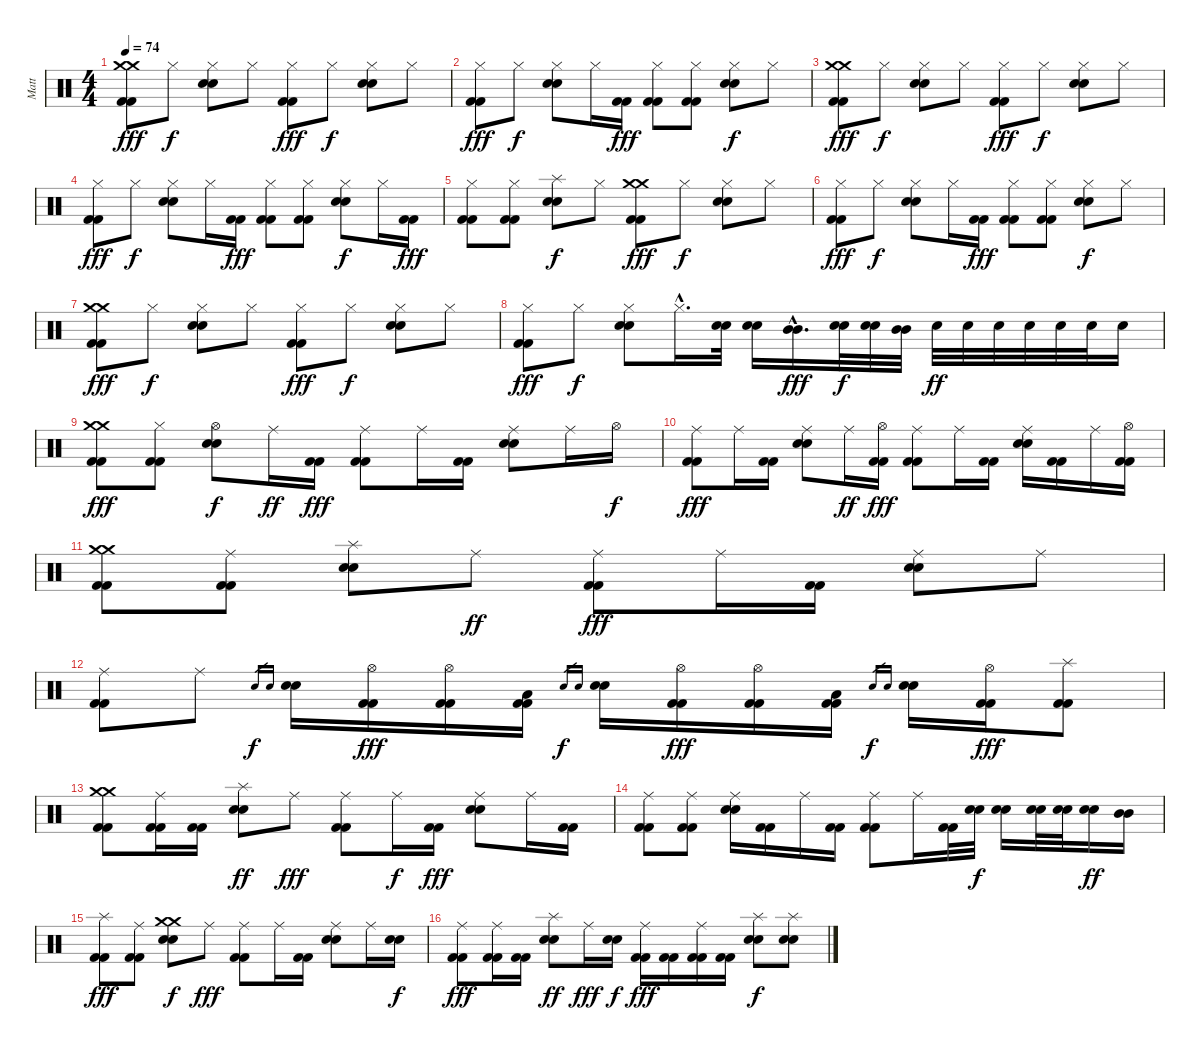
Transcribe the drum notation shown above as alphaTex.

\track ("Matt" "Matt") {instrument percussion}
\staff {score}
\articulation defaults
\ts (4 4)
\tempo 74
\clef neutral
\ks c
("Crash medium (hit)" "Crash medium (hit)" "Kick (hit) 2" "Kick (hit) 2").8{dy fff} "Hi-Hat (closed)".8{dy f} ("Hi-Hat (closed)" "Electric Snare (hit)" "Electric Snare (hit)").8 "Hi-Hat (closed)".8 ("Hi-Hat (closed)" "Kick (hit) 2" "Kick (hit) 2").8{dy fff} "Hi-Hat (closed)".8{dy f} ("Hi-Hat (closed)" "Electric Snare (hit)" "Electric Snare (hit)").8 "Hi-Hat (closed)".8 |
("Hi-Hat (closed)" "Kick (hit) 2" "Kick (hit) 2").8{dy fff} "Hi-Hat (closed)".8{dy f} ("Hi-Hat (closed)" "Electric Snare (hit)" "Electric Snare (hit)").8 "Hi-Hat (closed)".16 ("Kick (hit) 2" "Kick (hit) 2").16{dy fff} ("Hi-Hat (closed)" "Kick (hit) 2" "Kick (hit) 2").8 ("Hi-Hat (closed)" "Kick (hit) 2" "Kick (hit) 2").8 ("Hi-Hat (closed)" "Electric Snare (hit)" "Electric Snare (hit)").8{dy f} "Hi-Hat (closed)".8 |
("Crash medium (hit)" "Crash medium (hit)" "Kick (hit) 2" "Kick (hit) 2").8{dy fff} "Hi-Hat (closed)".8{dy f} ("Hi-Hat (closed)" "Electric Snare (hit)" "Electric Snare (hit)").8 "Hi-Hat (closed)".8 ("Hi-Hat (closed)" "Kick (hit) 2" "Kick (hit) 2").8{dy fff} "Hi-Hat (closed)".8{dy f} ("Hi-Hat (closed)" "Electric Snare (hit)" "Electric Snare (hit)").8 "Hi-Hat (closed)".8 |
("Hi-Hat (closed)" "Kick (hit) 2" "Kick (hit) 2").8{dy fff} "Hi-Hat (closed)".8{dy f} ("Hi-Hat (closed)" "Electric Snare (hit)" "Electric Snare (hit)").8 "Hi-Hat (closed)".16 ("Kick (hit) 2" "Kick (hit) 2").16{dy fff} ("Hi-Hat (closed)" "Kick (hit) 2" "Kick (hit) 2").8 ("Hi-Hat (closed)" "Kick (hit) 2" "Kick (hit) 2").8 ("Hi-Hat (closed)" "Electric Snare (hit)" "Electric Snare (hit)").8{dy f} "Hi-Hat (closed)".16 ("Kick (hit) 2" "Kick (hit) 2").16{dy fff} |
("Hi-Hat (closed)" "Kick (hit) 2" "Kick (hit) 2").8 ("Hi-Hat (closed)" "Kick (hit) 2" "Kick (hit) 2").8 ("Splash (hit)" "Electric Snare (hit)" "Electric Snare (hit)").8{dy f} "Hi-Hat (closed)".8 ("Crash medium (hit)" "Crash medium (hit)" "Kick (hit) 2" "Kick (hit) 2").8{dy fff} "Hi-Hat (closed)".8{dy f} ("Hi-Hat (closed)" "Electric Snare (hit)" "Electric Snare (hit)").8 "Hi-Hat (closed)".8 |
("Hi-Hat (closed)" "Kick (hit) 2" "Kick (hit) 2").8{dy fff} "Hi-Hat (closed)".8{dy f} ("Hi-Hat (closed)" "Electric Snare (hit)" "Electric Snare (hit)").8 "Hi-Hat (closed)".16 ("Kick (hit) 2" "Kick (hit) 2").16{dy fff} ("Hi-Hat (closed)" "Kick (hit) 2" "Kick (hit) 2").8 ("Hi-Hat (closed)" "Kick (hit) 2" "Kick (hit) 2").8 ("Hi-Hat (closed)" "Electric Snare (hit)" "Electric Snare (hit)").8{dy f} "Hi-Hat (closed)".8 |
("Crash medium (hit)" "Crash medium (hit)" "Kick (hit) 2" "Kick (hit) 2").8{dy fff} "Hi-Hat (closed)".8{dy f} ("Hi-Hat (closed)" "Electric Snare (hit)" "Electric Snare (hit)").8 "Hi-Hat (closed)".8 ("Hi-Hat (closed)" "Kick (hit) 2" "Kick (hit) 2").8{dy fff} "Hi-Hat (closed)".8{dy f} ("Hi-Hat (closed)" "Electric Snare (hit)" "Electric Snare (hit)").8 "Hi-Hat (closed)".8 |
("Hi-Hat (closed)" "Kick (hit) 2" "Kick (hit) 2").8{dy fff} "Hi-Hat (closed)".8{dy f} ("Hi-Hat (closed)" "Electric Snare (hit)" "Electric Snare (hit)").8 "Hi-Hat (closed)"{hac}.16{d} ("Electric Snare (hit)" "Electric Snare (hit)").32 ("Electric Snare (hit)" "Electric Snare (hit)").16 ("Mid Tom (hit)"{hac} "Mid Tom (hit)"{hac}).16{d dy fff} ("Electric Snare (hit)" "Electric Snare (hit)").32{dy f} ("Electric Snare (hit)" "Electric Snare (hit)").32 ("Mid Tom (hit)" "Mid Tom (hit)").32 "Electric Snare (hit)".32{dy ff} "Electric Snare (hit)".32 "Electric Snare (hit)".32 "Electric Snare (hit)".32 "Electric Snare (hit)".32 "Electric Snare (hit)".32 "Electric Snare (hit)".16 |
("Crash medium (hit)" "Crash medium (hit)" "Kick (hit) 2" "Kick (hit) 2").8{dy fff} ("Hi-Hat (closed)" "Kick (hit) 2" "Kick (hit) 2").8 ("Hi-Hat (open)" "Electric Snare (hit)" "Electric Snare (hit)").8{dy f} "Ride (middle)".16{dy ff} ("Kick (hit) 2" "Kick (hit) 2").16{dy fff} ("Ride (middle)" "Kick (hit) 2" "Kick (hit) 2").8 "Ride (middle)".16 ("Kick (hit) 2" "Kick (hit) 2").16 ("Ride (middle)" "Electric Snare (hit)" "Electric Snare (hit)").8 "Ride (middle)".16 "Hi-Hat (open)".16{dy f} |
("Ride (middle)" "Kick (hit) 2" "Kick (hit) 2").8{dy fff} "Ride (middle)".16 ("Kick (hit) 2" "Kick (hit) 2").16 ("Ride (middle)" "Electric Snare (hit)" "Electric Snare (hit)").8 "Ride (middle)".16{dy ff} ("Hi-Hat (open)" "Kick (hit) 2" "Kick (hit) 2").16{dy fff} ("Ride (middle)" "Kick (hit) 2" "Kick (hit) 2").8 "Ride (middle)".16 ("Kick (hit) 2" "Kick (hit) 2").16 ("Ride (middle)" "Electric Snare (hit)" "Electric Snare (hit)").16 ("Kick (hit) 2" "Kick (hit) 2").16 "Ride (middle)".16 ("Hi-Hat (open)" "Kick (hit) 2" "Kick (hit) 2").16 |
("Crash medium (hit)" "Crash medium (hit)" "Kick (hit) 2" "Kick (hit) 2").8 ("Ride (middle)" "Kick (hit) 2" "Kick (hit) 2").8 ("Splash (hit)" "Electric Snare (hit)" "Electric Snare (hit)").8 "Ride (middle)".8{dy ff} ("Ride (middle)" "Kick (hit) 2" "Kick (hit) 2").8{dy fff} "Ride (middle)".16 ("Kick (hit) 2" "Kick (hit) 2").16 ("Ride (middle)" "Electric Snare (hit)" "Electric Snare (hit)").8 "Ride (middle)".8 |
("Ride (middle)" "Kick (hit) 2" "Kick (hit) 2").8 "Ride (middle)".8 "Electric Snare (hit)".16{gr dy f} "Electric Snare (hit)".16{gr} ("Electric Snare (hit)" "Electric Snare (hit)").16 ("Hi-Hat (open)" "Kick (hit) 2" "Kick (hit) 2").16{dy fff} ("Hi-Hat (open)" "Kick (hit) 2" "Kick (hit) 2").16 ("Low Tom (hit)" "Kick (hit) 2" "Kick (hit) 2").16 "Electric Snare (hit)".16{gr dy f} "Electric Snare (hit)".16{gr} ("Electric Snare (hit)" "Electric Snare (hit)").16 ("Hi-Hat (open)" "Kick (hit) 2" "Kick (hit) 2").16{dy fff} ("Hi-Hat (open)" "Kick (hit) 2" "Kick (hit) 2").16 ("Low Tom (hit)" "Kick (hit) 2" "Kick (hit) 2").16 "Electric Snare (hit)".16{gr dy f} "Electric Snare (hit)".16{gr} ("Electric Snare (hit)" "Electric Snare (hit)").16 ("Hi-Hat (open)" "Kick (hit) 2" "Kick (hit) 2").16{dy fff} ("Splash (hit)" "Kick (hit) 2" "Kick (hit) 2").8 |
("Crash medium (hit)" "Crash medium (hit)" "Kick (hit) 2" "Kick (hit) 2").8 ("Ride (middle)" "Kick (hit) 2" "Kick (hit) 2").16 ("Kick (hit) 2" "Kick (hit) 2").16 ("Splash (hit)" "Electric Snare (hit)" "Electric Snare (hit)").8{dy ff} "Ride (middle)".8{dy fff} ("Ride (middle)" "Kick (hit) 2" "Kick (hit) 2").8 "Ride (middle)".16{dy f} ("Kick (hit) 2" "Kick (hit) 2").16{dy fff} ("Ride (middle)" "Electric Snare (hit)" "Electric Snare (hit)").8 "Ride (middle)".16 ("Kick (hit) 2" "Kick (hit) 2").16 |
("Ride (middle)" "Kick (hit) 2" "Kick (hit) 2").8 ("Ride (middle)" "Kick (hit) 2" "Kick (hit) 2").8 ("Ride (middle)" "Electric Snare (hit)" "Electric Snare (hit)").16 ("Kick (hit) 2" "Kick (hit) 2").16 "Ride (middle)".16 ("Kick (hit) 2" "Kick (hit) 2").16 ("Ride (middle)" "Kick (hit) 2" "Kick (hit) 2").8 "Ride (middle)".16 ("Kick (hit) 2" "Kick (hit) 2").32 ("Electric Snare (hit)" "Electric Snare (hit)").32{dy f} ("Electric Snare (hit)" "Electric Snare (hit)").16 ("Electric Snare (hit)" "Electric Snare (hit)").32 ("Electric Snare (hit)" "Electric Snare (hit)").32 ("Electric Snare (hit)" "Electric Snare (hit)").16{dy ff} ("Mid Tom (hit)" "Mid Tom (hit)").16 |
("Splash (hit)" "Kick (hit) 2" "Kick (hit) 2").8{dy fff} ("Ride (middle)" "Kick (hit) 2" "Kick (hit) 2").8 ("Crash medium (hit)" "Crash medium (hit)" "Electric Snare (hit)" "Electric Snare (hit)").8{dy f} "Ride (middle)".8{dy fff} ("Ride (middle)" "Kick (hit) 2" "Kick (hit) 2").8 "Ride (middle)".16 ("Kick (hit) 2" "Kick (hit) 2").16 ("Ride (middle)" "Electric Snare (hit)" "Electric Snare (hit)").8 "Ride (middle)".16 ("Electric Snare (hit)" "Electric Snare (hit)").16{dy f} |
("Ride (middle)" "Kick (hit) 2" "Kick (hit) 2").8{dy fff} ("Ride (middle)" "Kick (hit) 2" "Kick (hit) 2").16 ("Kick (hit) 2" "Kick (hit) 2").16 ("Splash (hit)" "Electric Snare (hit)" "Electric Snare (hit)").8{dy ff} "Ride (middle)".16{dy fff} ("Electric Snare (hit)" "Electric Snare (hit)").16{dy f} ("Ride (middle)" "Kick (hit) 2" "Kick (hit) 2").16{dy fff} ("Kick (hit) 2" "Kick (hit) 2").16 ("Ride (middle)" "Kick (hit) 2" "Kick (hit) 2").16 ("Kick (hit) 2" "Kick (hit) 2").16 ("Splash (hit)" "Electric Snare (hit)" "Electric Snare (hit)").8{dy f} ("Splash (hit)" "Electric Snare (hit)" "Electric Snare (hit)").8
